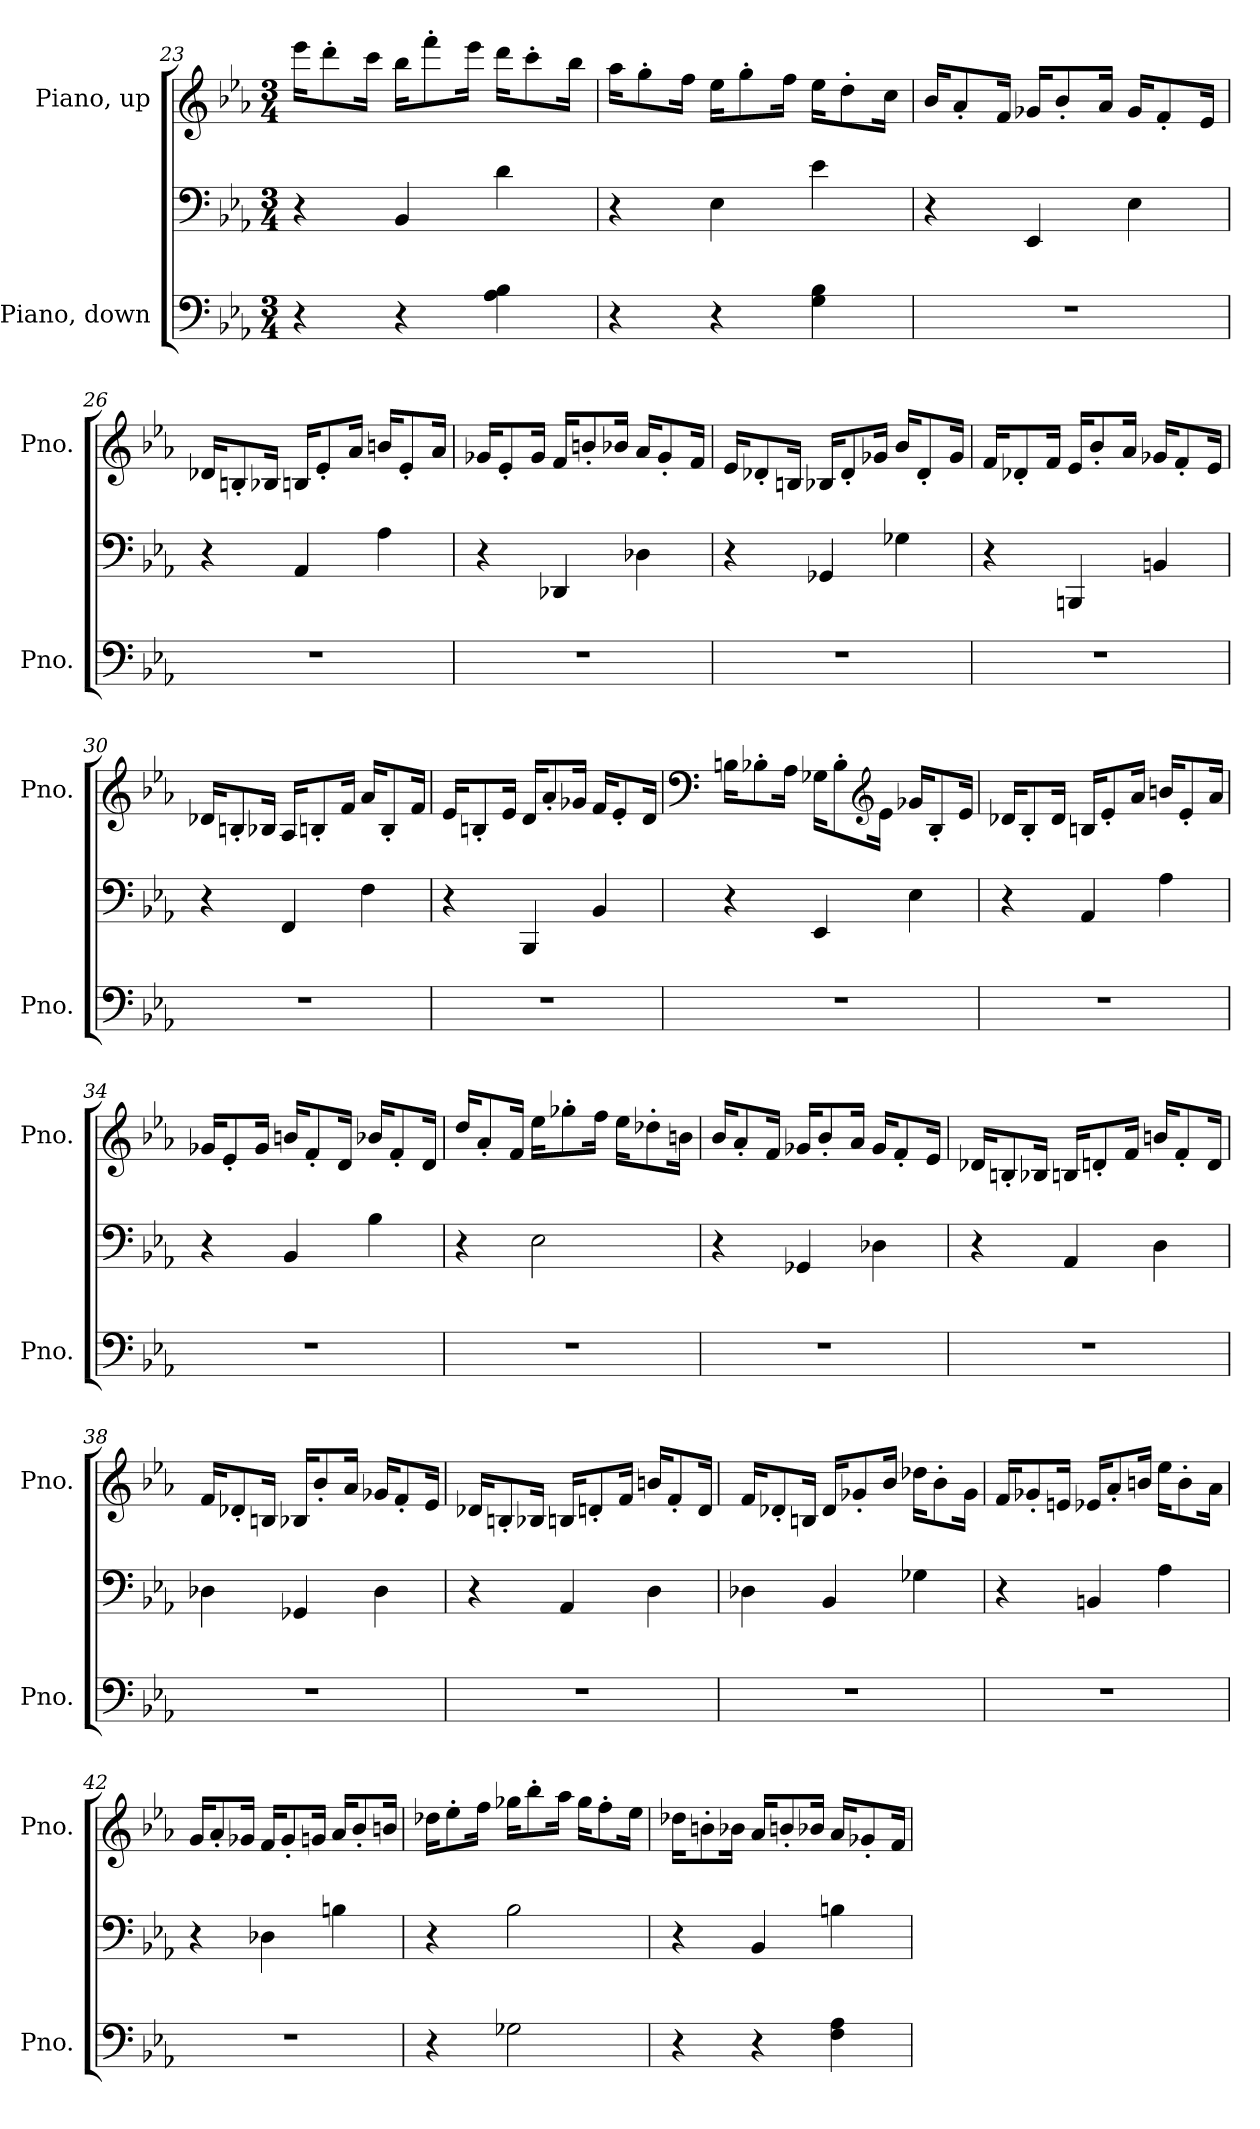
**kern	**kern	**kern
*part2	*part2	*part1
*staff3	*staff2	*staff1
*I"Piano, down	*	*I"Piano, up
*I'Pno.	*	*I'Pno.
!!LO:LB:g=z
*clefF4	*clefF4	*clefG2
*k[b-e-a-]	*k[b-e-a-]	*k[b-e-a-]
*M3/4	*M3/4	*M3/4
=23	=23	=23
4r	4r	16eee-\KL
.	.	8ddd'\
.	.	16ccc\Jk
4r	4BB-/	16bb-\KL
.	.	8fff'\
.	.	16eee-\Jk
4A-\ 4B-\	4d\	16ddd\KL
.	.	8ccc'\
.	.	16bb-\Jk
=24	=24	=24
4r	4r	16aa-\KL
.	.	8gg'\
.	.	16ff\Jk
4r	4E-\	16ee-\KL
.	.	8gg'\
.	.	16ff\Jk
4G\ 4B-\	4e-\	16ee-\KL
.	.	8dd'\
.	.	16cc\Jk
=25	=25	=25
2.r	4r	16b-/KL
.	.	8a-'/
.	.	16f/Jk
.	4EE-/	16g-X/KL
.	.	8b-'/
.	.	16a-/Jk
.	4E-\	16g-/KL
.	.	8f'/
.	.	16e-/Jk
!!LO:PB:g=z
=26	=26	=26
2.r	4r	16d-X/KL
.	.	8Bn'/
.	.	16B-X/Jk
.	4AA-/	16Bn/KL
.	.	8e-'/
.	.	16a-/Jk
.	4A-\	16bn/KL
.	.	8e-'/
.	.	16a-/Jk
=27	=27	=27
2.r	4r	16g-X/KL
.	.	8e-'/
.	.	16g-/Jk
.	4DD-X/	16f/KL
.	.	8bn'/
.	.	16b-X/Jk
.	4D-X\	16a-/KL
.	.	8g-'/
.	.	16f/Jk
=28	=28	=28
2.r	4r	16e-/KL
.	.	8d-X'/
.	.	16Bn/Jk
.	4GG-X/	16B-X/KL
.	.	8d-'/
.	.	16g-X/Jk
.	4G-X\	16b-/KL
.	.	8d-'/
.	.	16g-/Jk
!!LO:LB:g=z
=29	=29	=29
2.r	4r	16f/KL
.	.	8d-X'/
.	.	16f/Jk
.	4BBBn/	16e-/KL
.	.	8b-'/
.	.	16a-/Jk
.	4BBn/	16g-X/KL
.	.	8f'/
.	.	16e-/Jk
=30	=30	=30
2.r	4r	16d-X/KL
.	.	8Bn'/
.	.	16B-X/Jk
.	4FF/	16A-/KL
.	.	8Bn'/
.	.	16f/Jk
.	4F\	16a-/KL
.	.	8B'/
.	.	16f/Jk
=31	=31	=31
2.r	4r	16e-/KL
.	.	8Bn'/
.	.	16e-/Jk
.	4BBB-/	16d/KL
.	.	8a-'/
.	.	16g-X/Jk
.	4BB-/	16f/KL
.	.	8e-'/
.	.	16d/Jk
!!LO:LB:g=z
=32	=32	=32
*	*	*clefF4
2.r	4r	16Bn\KL
.	.	8B-X'\
.	.	16A-\Jk
.	4EE-/	16G-X\KL
.	.	8B-'\
*	*	*clefG2
.	.	16e-\Jk
.	4E-\	16g-X/KL
.	.	8B-'/
.	.	16e-/Jk
=33	=33	=33
2.r	4r	16d-X/KL
.	.	8B-'/
.	.	16d-/Jk
.	4AA-/	16Bn/KL
.	.	8e-'/
.	.	16a-/Jk
.	4A-\	16bn/KL
.	.	8e-'/
.	.	16a-/Jk
=34	=34	=34
2.r	4r	16g-X/KL
.	.	8e-'/
.	.	16g-/Jk
.	4BB-/	16bn/KL
.	.	8f'/
.	.	16d/Jk
.	4B-\	16b-X/KL
.	.	8f'/
.	.	16d/Jk
!!LO:LB:g=z
=35	=35	=35
2.r	4r	16dd/KL
.	.	8a-'/
.	.	16f/Jk
.	2E-\	16ee-\KL
.	.	8gg-X'\
.	.	16ff\Jk
.	.	16ee-\KL
.	.	8dd-X'\
.	.	16bn\Jk
=36	=36	=36
2.r	4r	16b-/KL
.	.	8a-'/
.	.	16f/Jk
.	4GG-X/	16g-X/KL
.	.	8b-'/
.	.	16a-/Jk
.	4D-X\	16g-/KL
.	.	8f'/
.	.	16e-/Jk
=37	=37	=37
2.r	4r	16d-X/KL
.	.	8Bn'/
.	.	16B-X/Jk
.	4AA-/	16Bn/KL
.	.	8dn'/
.	.	16f/Jk
.	4D\	16bn/KL
.	.	8f'/
.	.	16d/Jk
!!LO:PB:g=z
=38	=38	=38
2.r	4D-X\	16f/KL
.	.	8d-X'/
.	.	16Bn/Jk
.	4GG-X/	16B-X/KL
.	.	8b-'/
.	.	16a-/Jk
.	4D-\	16g-X/KL
.	.	8f'/
.	.	16e-/Jk
=39	=39	=39
2.r	4r	16d-X/KL
.	.	8Bn'/
.	.	16B-X/Jk
.	4AA-/	16Bn/KL
.	.	8dn'/
.	.	16f/Jk
.	4D\	16bn/KL
.	.	8f'/
.	.	16d/Jk
=40	=40	=40
2.r	4D-X\	16f/KL
.	.	8d-X'/
.	.	16Bn/Jk
.	4BB-/	16d-/KL
.	.	8g-X'/
.	.	16b-/Jk
.	4G-X\	16dd-X\KL
.	.	8b-'\
.	.	16g-\Jk
!!LO:LB:g=z
=41	=41	=41
2.r	4r	16f/KL
.	.	8g-X'/
.	.	16en/Jk
.	4BBn/	16e-X/KL
.	.	8a-'/
.	.	16bn/Jk
.	4A-\	16ee-\KL
.	.	8b'\
.	.	16a-\Jk
=42	=42	=42
2.r	4r	16g/KL
.	.	8a-'/
.	.	16g-X/Jk
.	4D-X\	16f/KL
.	.	8g-'/
.	.	16gn/Jk
.	4Bn\	16a-/KL
.	.	8b-'/
.	.	16bn/Jk
=43	=43	=43
4r	4r	16dd-X\KL
.	.	8ee-'\
.	.	16ff\Jk
2G-X\	2B-\	16gg-X\KL
.	.	8bb-'\
.	.	16aa-\Jk
.	.	16gg-\KL
.	.	8ff'\
.	.	16ee-\Jk
!!LO:LB:g=z
=44	=44	=44
4r	4r	16dd-X\KL
.	.	8bn'\
.	.	16b-X\Jk
4r	4BB-/	16a-/KL
.	.	8bn'/
.	.	16b-X/Jk
4F\ 4A-\	4Bn\	16a-/KL
.	.	8g-X'/
.	.	16f/Jk
=	=	=
*-	*-	*-
